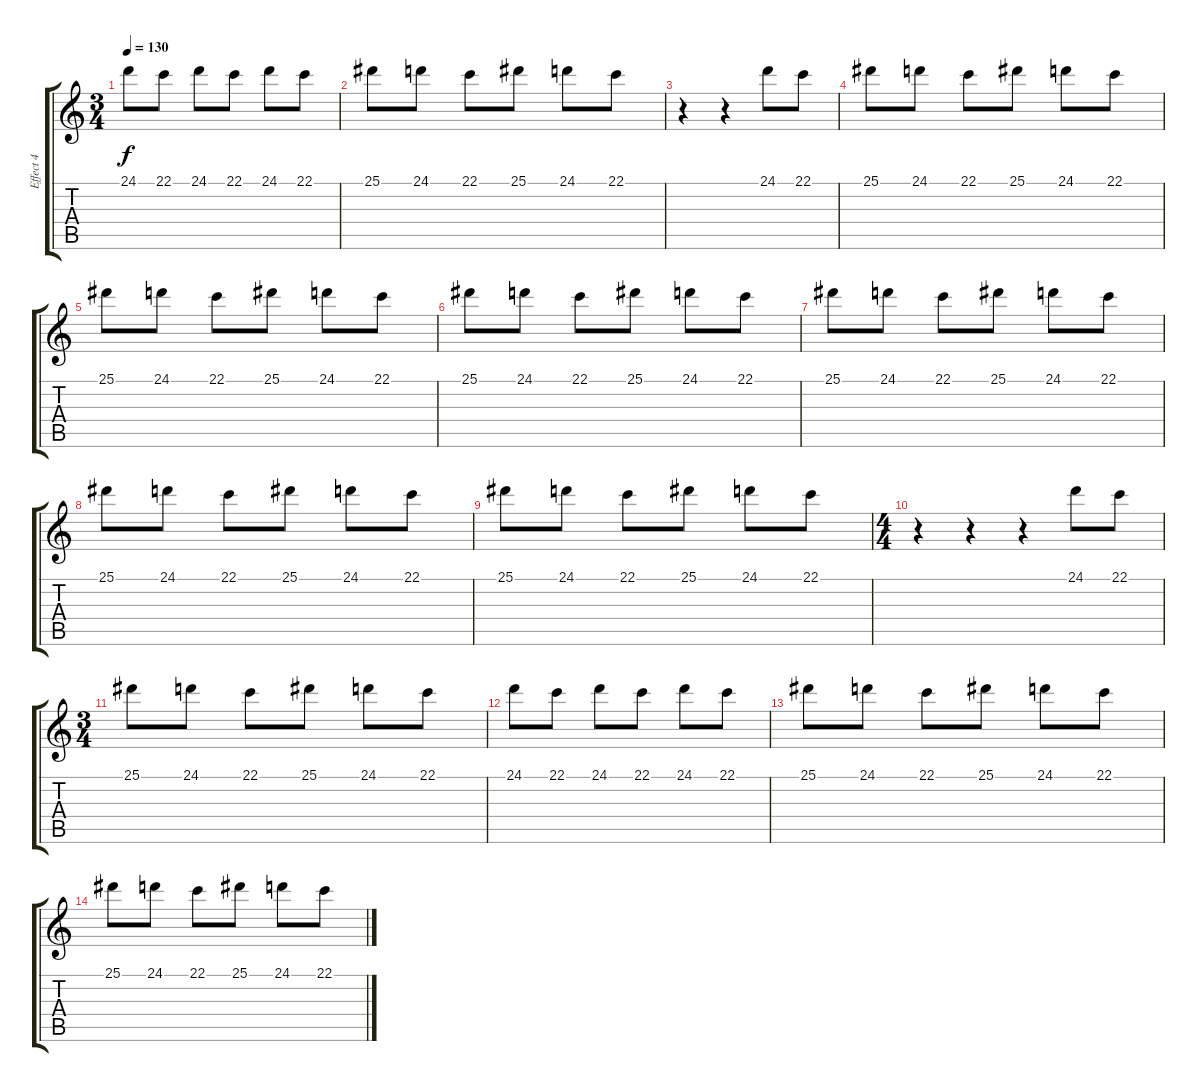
\track ("Effect 4" "Effect 4") {instrument acousticgrandpiano}
\staff {score tabs}
\tuning (D4 A3 F3 C3 G2 C2) {hide}
\ts (3 4)
\tempo 130
\clef g2
\ks c
24.1.8{dy f} 22.1.8 24.1.8 22.1.8 24.1.8 22.1.8 |
25.1.8 24.1.8 22.1.8 25.1.8 24.1.8 22.1.8 |
r.4 r.4 24.1.8 22.1.8 |
25.1.8 24.1.8 22.1.8 25.1.8 24.1.8 22.1.8 |
25.1.8 24.1.8 22.1.8 25.1.8 24.1.8 22.1.8 |
25.1.8 24.1.8 22.1.8 25.1.8 24.1.8 22.1.8 |
25.1.8 24.1.8 22.1.8 25.1.8 24.1.8 22.1.8 |
25.1.8 24.1.8 22.1.8 25.1.8 24.1.8 22.1.8 |
25.1.8 24.1.8 22.1.8 25.1.8 24.1.8 22.1.8 |
\ts (4 4)
r.4 r.4 r.4 24.1.8 22.1.8 |
\ts (3 4)
25.1.8 24.1.8 22.1.8 25.1.8 24.1.8 22.1.8 |
24.1.8 22.1.8 24.1.8 22.1.8 24.1.8 22.1.8 |
25.1.8 24.1.8 22.1.8 25.1.8 24.1.8 22.1.8 |
25.1.8 24.1.8 22.1.8 25.1.8 24.1.8 22.1.8
